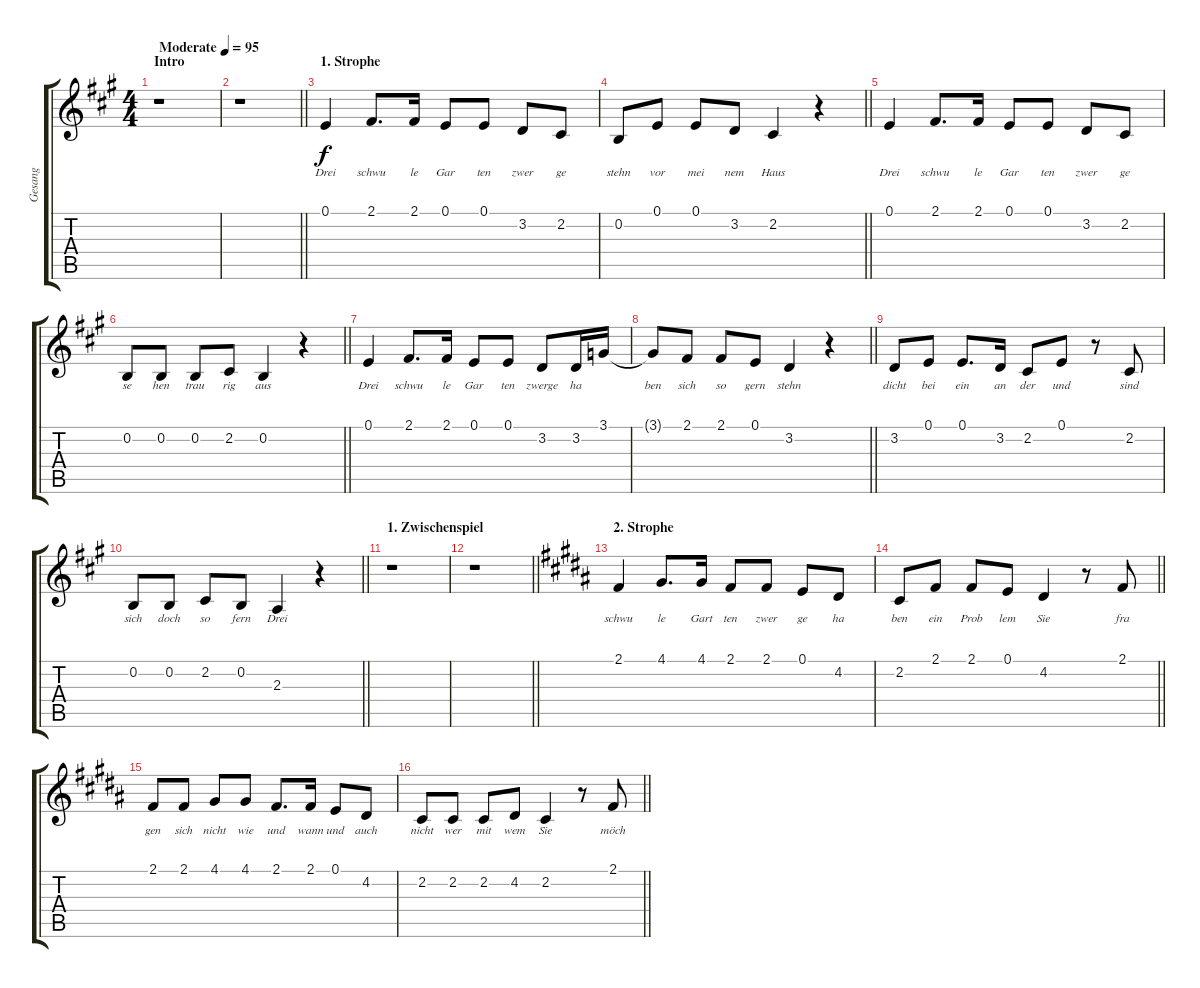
\track ("Gesang" "Gesang") {instrument flute}
\staff {score tabs}
\tuning (E4 B3 G3 D3 A2 E2) {hide}
\ts (4 4)
\section ("" "Intro")
\tempo (95 "Moderate")
\clef g2
\ks a
r.1{dy f instrument flute} |
\barLineRight lightlight
r.1 |
\section ("" "1. Strophe")
0.1.4{lyrics (0 "Drei") lyrics (1 "") lyrics (2 "") lyrics (3 "") lyrics (4 "")} 2.1.8{d lyrics (0 "schwu") lyrics (1 "") lyrics (2 "") lyrics (3 "") lyrics (4 "")} 2.1.16{lyrics (0 "le") lyrics (1 "") lyrics (2 "") lyrics (3 "") lyrics (4 "")} 0.1.8{lyrics (0 "Gar") lyrics (1 "") lyrics (2 "") lyrics (3 "") lyrics (4 "")} 0.1.8{lyrics (0 "ten") lyrics (1 "") lyrics (2 "") lyrics (3 "") lyrics (4 "")} 3.2.8{lyrics (0 "zwer") lyrics (1 "") lyrics (2 "") lyrics (3 "") lyrics (4 "")} 2.2.8{lyrics (0 "ge") lyrics (1 "") lyrics (2 "") lyrics (3 "") lyrics (4 "")} |
\barLineRight lightlight
0.2.8{lyrics (0 "stehn") lyrics (1 "") lyrics (2 "") lyrics (3 "") lyrics (4 "")} 0.1.8{lyrics (0 "vor") lyrics (1 "") lyrics (2 "") lyrics (3 "") lyrics (4 "")} 0.1.8{lyrics (0 "mei") lyrics (1 "") lyrics (2 "") lyrics (3 "") lyrics (4 "")} 3.2.8{lyrics (0 "nem") lyrics (1 "") lyrics (2 "") lyrics (3 "") lyrics (4 "")} 2.2.4{lyrics (0 "Haus") lyrics (1 "") lyrics (2 "") lyrics (3 "") lyrics (4 "")} r.4 |
0.1.4{lyrics (0 "Drei") lyrics (1 "") lyrics (2 "") lyrics (3 "") lyrics (4 "")} 2.1.8{d lyrics (0 "schwu") lyrics (1 "") lyrics (2 "") lyrics (3 "") lyrics (4 "")} 2.1.16{lyrics (0 "le") lyrics (1 "") lyrics (2 "") lyrics (3 "") lyrics (4 "")} 0.1.8{lyrics (0 "Gar") lyrics (1 "") lyrics (2 "") lyrics (3 "") lyrics (4 "")} 0.1.8{lyrics (0 "ten") lyrics (1 "") lyrics (2 "") lyrics (3 "") lyrics (4 "")} 3.2.8{lyrics (0 "zwer") lyrics (1 "") lyrics (2 "") lyrics (3 "") lyrics (4 "")} 2.2.8{lyrics (0 "ge") lyrics (1 "") lyrics (2 "") lyrics (3 "") lyrics (4 "")} |
\barLineRight lightlight
0.2.8{lyrics (0 "se") lyrics (1 "") lyrics (2 "") lyrics (3 "") lyrics (4 "")} 0.2.8{lyrics (0 "hen") lyrics (1 "") lyrics (2 "") lyrics (3 "") lyrics (4 "")} 0.2.8{lyrics (0 "trau") lyrics (1 "") lyrics (2 "") lyrics (3 "") lyrics (4 "")} 2.2.8{lyrics (0 "rig") lyrics (1 "") lyrics (2 "") lyrics (3 "") lyrics (4 "")} 0.2.4{lyrics (0 "aus") lyrics (1 "") lyrics (2 "") lyrics (3 "") lyrics (4 "")} r.4 |
0.1.4{lyrics (0 "Drei") lyrics (1 "") lyrics (2 "") lyrics (3 "") lyrics (4 "")} 2.1.8{d lyrics (0 "schwu") lyrics (1 "") lyrics (2 "") lyrics (3 "") lyrics (4 "")} 2.1.16{lyrics (0 "le") lyrics (1 "") lyrics (2 "") lyrics (3 "") lyrics (4 "")} 0.1.8{lyrics (0 "Gar") lyrics (1 "") lyrics (2 "") lyrics (3 "") lyrics (4 "")} 0.1.8{lyrics (0 "ten") lyrics (1 "") lyrics (2 "") lyrics (3 "") lyrics (4 "")} 3.2.8{lyrics (0 "zwerge") lyrics (1 "") lyrics (2 "") lyrics (3 "") lyrics (4 "")} 3.2.16{lyrics (0 "ha") lyrics (1 "") lyrics (2 "") lyrics (3 "") lyrics (4 "")} 3.1.16{lyrics (0 "") lyrics (1 "") lyrics (2 "") lyrics (3 "") lyrics (4 "")} |
\barLineRight lightlight
3.1{t}.8{lyrics (0 "ben") lyrics (1 "") lyrics (2 "") lyrics (3 "") lyrics (4 "")} 2.1.8{lyrics (0 "sich") lyrics (1 "") lyrics (2 "") lyrics (3 "") lyrics (4 "")} 2.1.8{lyrics (0 "so") lyrics (1 "") lyrics (2 "") lyrics (3 "") lyrics (4 "")} 0.1.8{lyrics (0 "gern") lyrics (1 "") lyrics (2 "") lyrics (3 "") lyrics (4 "")} 3.2.4{lyrics (0 "stehn") lyrics (1 "") lyrics (2 "") lyrics (3 "") lyrics (4 "")} r.4 |
3.2.8{lyrics (0 "dicht") lyrics (1 "") lyrics (2 "") lyrics (3 "") lyrics (4 "")} 0.1.8{lyrics (0 "bei") lyrics (1 "") lyrics (2 "") lyrics (3 "") lyrics (4 "")} 0.1.8{d lyrics (0 "ein") lyrics (1 "") lyrics (2 "") lyrics (3 "") lyrics (4 "")} 3.2.16{lyrics (0 "an") lyrics (1 "") lyrics (2 "") lyrics (3 "") lyrics (4 "")} 2.2.8{lyrics (0 "der") lyrics (1 "") lyrics (2 "") lyrics (3 "") lyrics (4 "")} 0.1.8{lyrics (0 "und") lyrics (1 "") lyrics (2 "") lyrics (3 "") lyrics (4 "")} r.8 2.2.8{lyrics (0 "sind") lyrics (1 "") lyrics (2 "") lyrics (3 "") lyrics (4 "")} |
\barLineRight lightlight
0.2.8{lyrics (0 "sich") lyrics (1 "") lyrics (2 "") lyrics (3 "") lyrics (4 "")} 0.2.8{lyrics (0 "doch") lyrics (1 "") lyrics (2 "") lyrics (3 "") lyrics (4 "")} 2.2.8{lyrics (0 "so") lyrics (1 "") lyrics (2 "") lyrics (3 "") lyrics (4 "")} 0.2.8{lyrics (0 "fern") lyrics (1 "") lyrics (2 "") lyrics (3 "") lyrics (4 "")} 2.3.4{lyrics (0 "Drei") lyrics (1 "") lyrics (2 "") lyrics (3 "") lyrics (4 "")} r.4 |
\section ("" "1. Zwischenspiel")
r.1 |
\barLineRight lightlight
r.1 |
\section ("" "2. Strophe")
\ks b
2.1.4{lyrics (0 "schwu") lyrics (1 "") lyrics (2 "") lyrics (3 "") lyrics (4 "")} 4.1.8{d lyrics (0 "le") lyrics (1 "") lyrics (2 "") lyrics (3 "") lyrics (4 "")} 4.1.16{lyrics (0 "Gart") lyrics (1 "") lyrics (2 "") lyrics (3 "") lyrics (4 "")} 2.1.8{lyrics (0 "ten") lyrics (1 "") lyrics (2 "") lyrics (3 "") lyrics (4 "")} 2.1.8{lyrics (0 "zwer") lyrics (1 "") lyrics (2 "") lyrics (3 "") lyrics (4 "")} 0.1.8{lyrics (0 "ge") lyrics (1 "") lyrics (2 "") lyrics (3 "") lyrics (4 "")} 4.2.8{lyrics (0 "ha") lyrics (1 "") lyrics (2 "") lyrics (3 "") lyrics (4 "")} |
\barLineRight lightlight
2.2.8{lyrics (0 "ben") lyrics (1 "") lyrics (2 "") lyrics (3 "") lyrics (4 "")} 2.1.8{lyrics (0 "ein") lyrics (1 "") lyrics (2 "") lyrics (3 "") lyrics (4 "")} 2.1.8{lyrics (0 "Prob") lyrics (1 "") lyrics (2 "") lyrics (3 "") lyrics (4 "")} 0.1.8{lyrics (0 "lem") lyrics (1 "") lyrics (2 "") lyrics (3 "") lyrics (4 "")} 4.2.4{lyrics (0 "Sie") lyrics (1 "") lyrics (2 "") lyrics (3 "") lyrics (4 "")} r.8 2.1.8{lyrics (0 "fra") lyrics (1 "") lyrics (2 "") lyrics (3 "") lyrics (4 "")} |
2.1.8{lyrics (0 "gen") lyrics (1 "") lyrics (2 "") lyrics (3 "") lyrics (4 "")} 2.1.8{lyrics (0 "sich") lyrics (1 "") lyrics (2 "") lyrics (3 "") lyrics (4 "")} 4.1.8{lyrics (0 "nicht") lyrics (1 "") lyrics (2 "") lyrics (3 "") lyrics (4 "")} 4.1.8{lyrics (0 "wie") lyrics (1 "") lyrics (2 "") lyrics (3 "") lyrics (4 "")} 2.1.8{d lyrics (0 "und") lyrics (1 "") lyrics (2 "") lyrics (3 "") lyrics (4 "")} 2.1.16{lyrics (0 "wann") lyrics (1 "") lyrics (2 "") lyrics (3 "") lyrics (4 "")} 0.1.8{lyrics (0 "und") lyrics (1 "") lyrics (2 "") lyrics (3 "") lyrics (4 "")} 4.2.8{lyrics (0 "auch") lyrics (1 "") lyrics (2 "") lyrics (3 "") lyrics (4 "")} |
\barLineRight lightlight
2.2.8{lyrics (0 "nicht") lyrics (1 "") lyrics (2 "") lyrics (3 "") lyrics (4 "")} 2.2.8{lyrics (0 "wer") lyrics (1 "") lyrics (2 "") lyrics (3 "") lyrics (4 "")} 2.2.8{lyrics (0 "mit") lyrics (1 "") lyrics (2 "") lyrics (3 "") lyrics (4 "")} 4.2.8{lyrics (0 "wem") lyrics (1 "") lyrics (2 "") lyrics (3 "") lyrics (4 "")} 2.2.4{lyrics (0 "Sie") lyrics (1 "") lyrics (2 "") lyrics (3 "") lyrics (4 "")} r.8 2.1.8{lyrics (0 "möch") lyrics (1 "") lyrics (2 "") lyrics (3 "") lyrics (4 "")}
